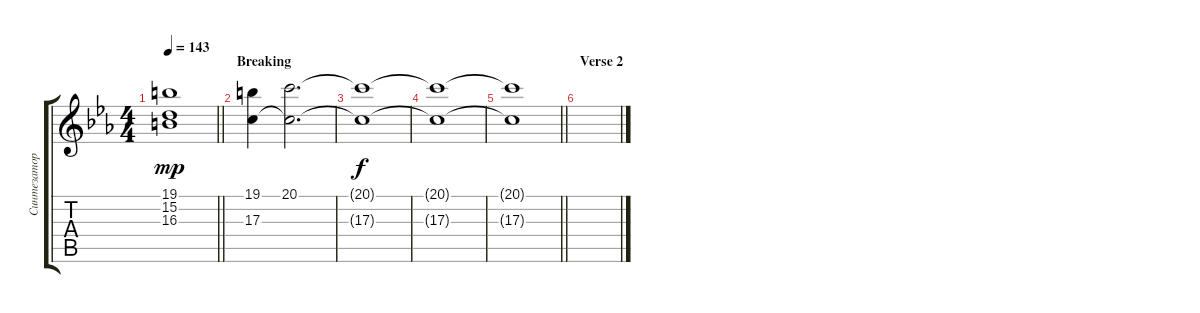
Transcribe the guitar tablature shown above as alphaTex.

\track ("Синтезатор 2" "Синтезатор") {instrument pad2warm}
\staff {score tabs}
\tuning (E4 B3 G3 D3 A2 E2) {hide}
\ts (4 4)
\tempo 143
\clef g2
\barLineRight lightlight
\ks cminor
(19.1 15.2 16.3).1{dy mp} |
\section ("" "Breaking")
(19.1 17.3).4 (20.1 17.3{t}).2{d} |
(20.1{t} 17.3{t}).1{dy f} |
(20.1{t} 17.3{t}).1 |
\barLineRight lightlight
(20.1{t} 17.3{t}).1 |
\section ("" "Verse 2")
